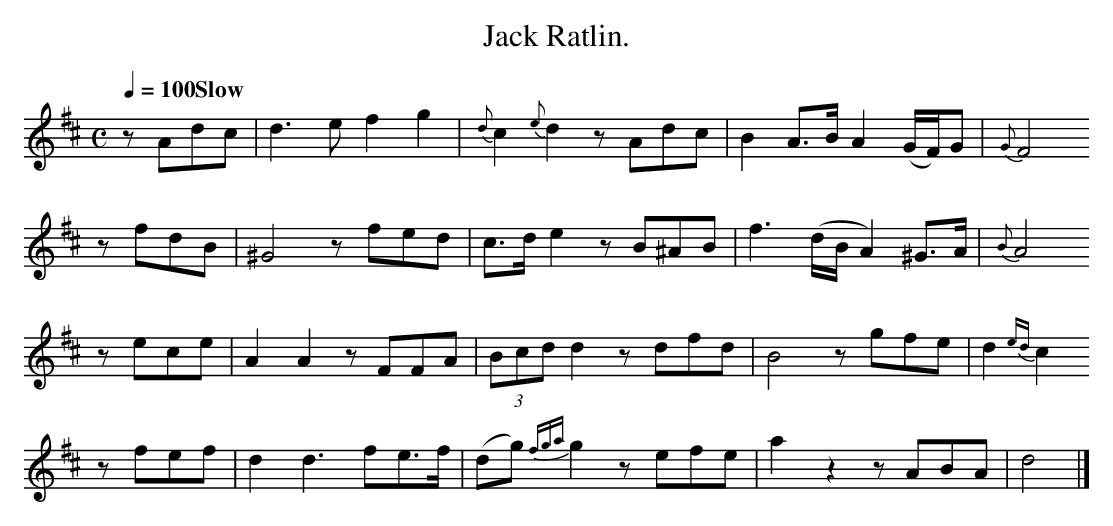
X:1
T:Jack Ratlin.
M:C
L:1/8
Q:1/4=100 "Slow"
K:D
zAdc| d3 e  f2g2 |{d}c2     {e}d2  zAdc |B2 A>B   A2  (G/F/)G|{G}F4
zfdB|^G4    zfed |   c>d       e2  zB^AB|f3 (d/B/ A2) ^G>A   |{B}A4
zece| A2A2  zFFA | (3Bcd       d2  zdfd |B4       zgfe       |  d2{ed} c2
zfef| d2 d3  fe>f|  (dg) {fga}g2 zefe |a2 z2    zABA       |   d4      |]
